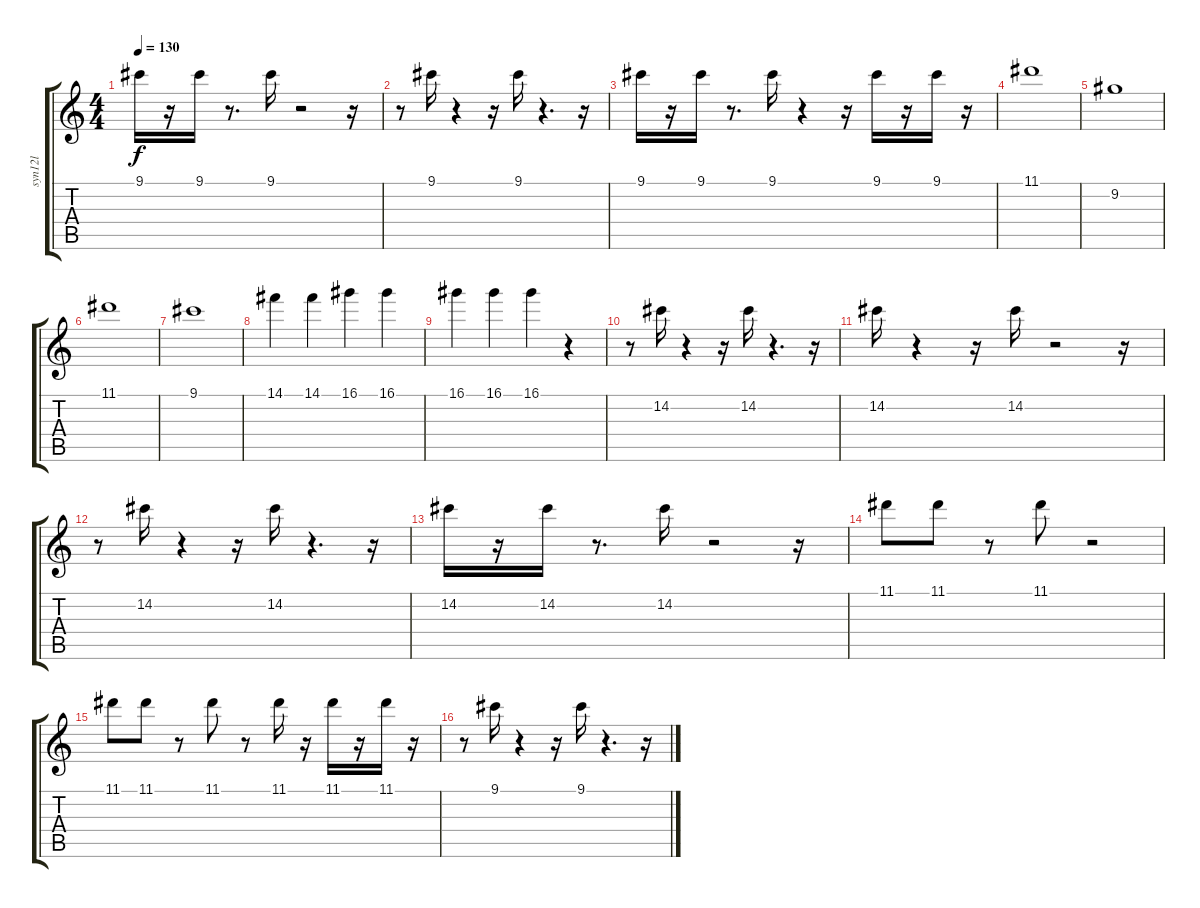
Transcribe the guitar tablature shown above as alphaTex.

\track ("syn12l              " "syn12l    ") {instrument acousticguitarnylon}
\staff {score tabs}
\tuning (E4 B3 G3 D3 A2 E2) {hide}
\ts (4 4)
\tempo 130
\clef g2
\ks c
9.1.16{dy f} r.16 9.1.16 r.8{d} 9.1.16 r.2 r.16 |
r.8 9.1.16 r.4 r.16 9.1.16 r.4{d} r.16 |
9.1.16 r.16 9.1.16 r.8{d} 9.1.16 r.4 r.16 9.1.16 r.16 9.1.16 r.16 |
11.1.1 |
9.2.1 |
11.1.1 |
9.1.1 |
14.1.4 14.1.4 16.1.4 16.1.4 |
16.1.4 16.1.4 16.1.4 r.4 |
r.8 14.2.16 r.4 r.16 14.2.16 r.4{d} r.16 |
14.2.16 r.4 r.16 14.2.16 r.2 r.16 |
r.8 14.2.16 r.4 r.16 14.2.16 r.4{d} r.16 |
14.2.16 r.16 14.2.16 r.8{d} 14.2.16 r.2 r.16 |
11.1.8 11.1.8 r.8 11.1.8 r.2 |
11.1.8 11.1.8 r.8 11.1.8 r.8 11.1.16 r.16 11.1.16 r.16 11.1.16 r.16 |
r.8 9.1.16 r.4 r.16 9.1.16 r.4{d} r.16
